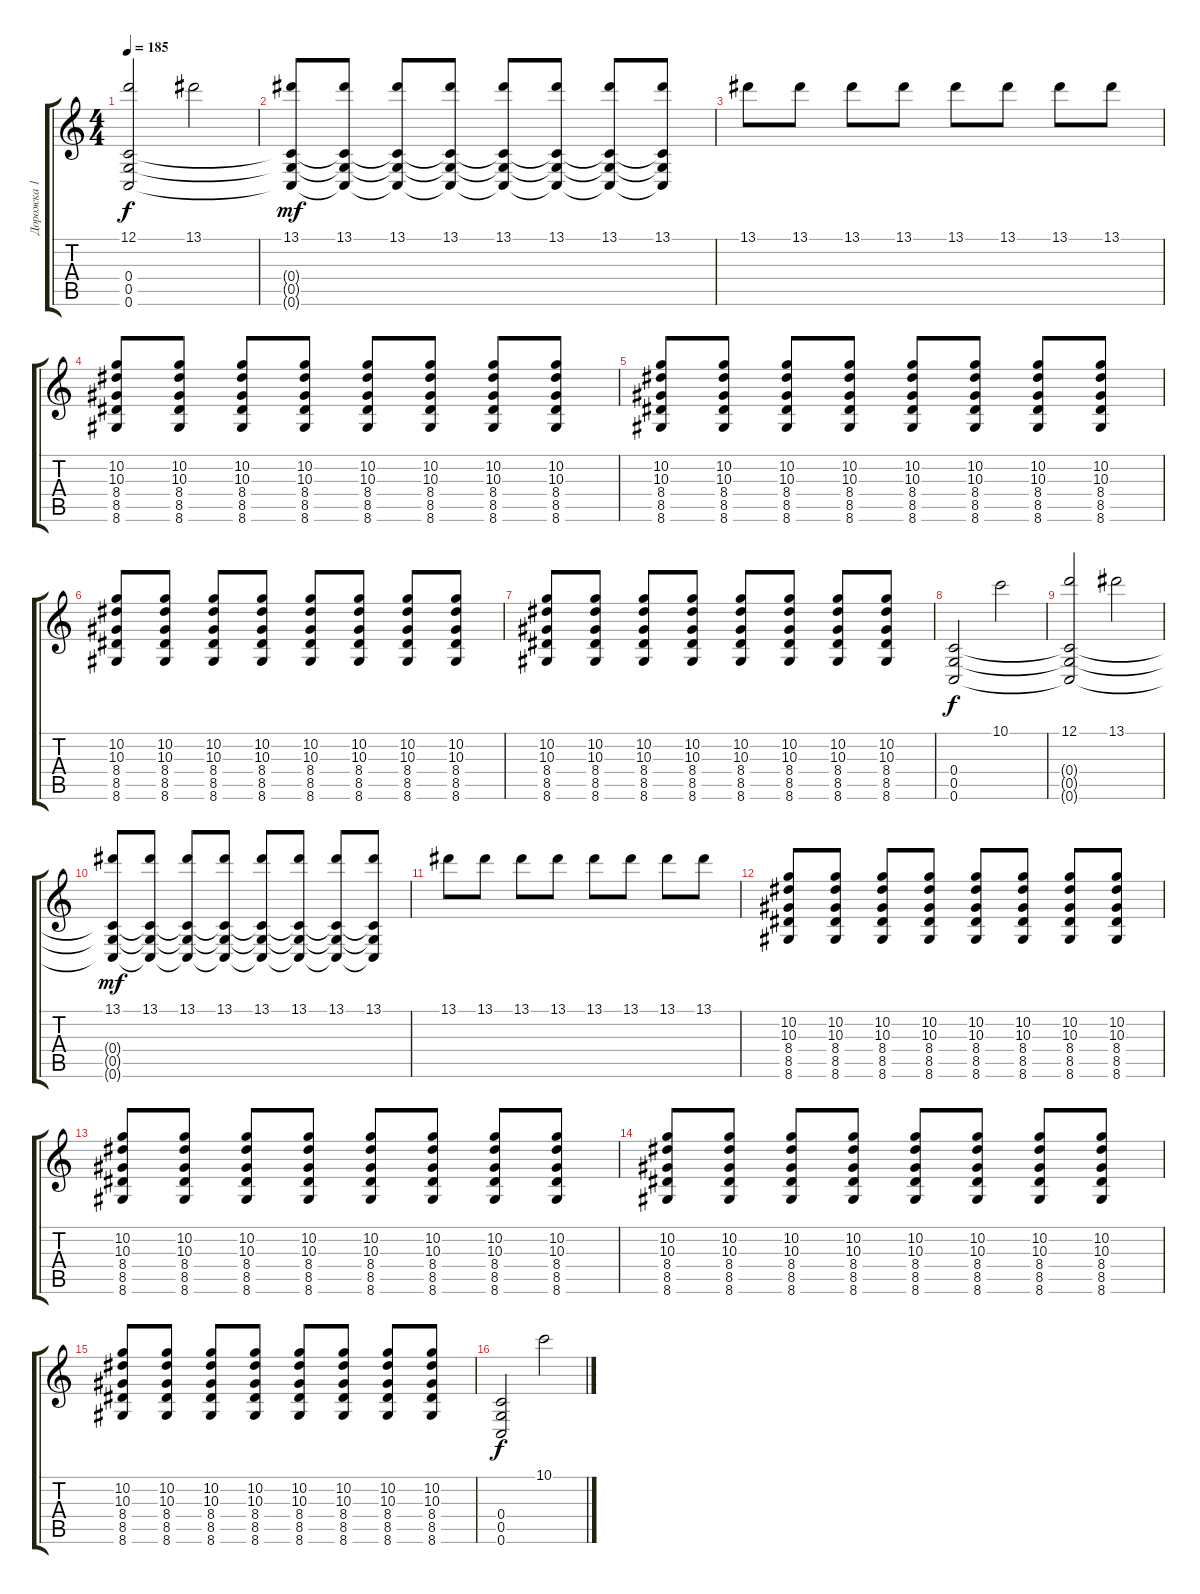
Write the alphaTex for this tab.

\track ("Дорожка 1" "Дорожка 1") {instrument distortionguitar}
\staff {score tabs}
\tuning (D4 A3 F3 C3 G2 C2) {hide}
\ts (4 4)
\tempo 185
\clef g2
\ks c
(12.1 0.4{t} 0.5{t} 0.6{t}).2{dy f} 13.1.2 |
(13.1 0.4{t} 0.5{t} 0.6{t}).8{dy mf} (13.1 0.4{t} 0.5{t} 0.6{t}).8 (13.1 0.4{t} 0.5{t} 0.6{t}).8 (13.1 0.4{t} 0.5{t} 0.6{t}).8 (13.1 0.4{t} 0.5{t} 0.6{t}).8 (13.1 0.4{t} 0.5{t} 0.6{t}).8 (13.1 0.4{t} 0.5{t} 0.6{t}).8 (13.1 0.4{t} 0.5{t} 0.6{t}).8 |
13.1.8 13.1.8 13.1.8 13.1.8 13.1.8 13.1.8 13.1.8 13.1.8 |
(10.2 10.3 8.4 8.5 8.6).8 (10.2 10.3 8.4 8.5 8.6).8 (10.2 10.3 8.4 8.5 8.6).8 (10.2 10.3 8.4 8.5 8.6).8 (10.2 10.3 8.4 8.5 8.6).8 (10.2 10.3 8.4 8.5 8.6).8 (10.2 10.3 8.4 8.5 8.6).8 (10.2 10.3 8.4 8.5 8.6).8 |
(10.2 10.3 8.4 8.5 8.6).8 (10.2 10.3 8.4 8.5 8.6).8 (10.2 10.3 8.4 8.5 8.6).8 (10.2 10.3 8.4 8.5 8.6).8 (10.2 10.3 8.4 8.5 8.6).8 (10.2 10.3 8.4 8.5 8.6).8 (10.2 10.3 8.4 8.5 8.6).8 (10.2 10.3 8.4 8.5 8.6).8 |
(10.2 10.3 8.4 8.5 8.6).8 (10.2 10.3 8.4 8.5 8.6).8 (10.2 10.3 8.4 8.5 8.6).8 (10.2 10.3 8.4 8.5 8.6).8 (10.2 10.3 8.4 8.5 8.6).8 (10.2 10.3 8.4 8.5 8.6).8 (10.2 10.3 8.4 8.5 8.6).8 (10.2 10.3 8.4 8.5 8.6).8 |
(10.2 10.3 8.4 8.5 8.6).8 (10.2 10.3 8.4 8.5 8.6).8 (10.2 10.3 8.4 8.5 8.6).8 (10.2 10.3 8.4 8.5 8.6).8 (10.2 10.3 8.4 8.5 8.6).8 (10.2 10.3 8.4 8.5 8.6).8 (10.2 10.3 8.4 8.5 8.6).8 (10.2 10.3 8.4 8.5 8.6).8 |
(0.4 0.5 0.6).2{dy f} 10.1.2 |
(12.1 0.4{t} 0.5{t} 0.6{t}).2 13.1.2 |
(13.1 0.4{t} 0.5{t} 0.6{t}).8{dy mf} (13.1 0.4{t} 0.5{t} 0.6{t}).8 (13.1 0.4{t} 0.5{t} 0.6{t}).8 (13.1 0.4{t} 0.5{t} 0.6{t}).8 (13.1 0.4{t} 0.5{t} 0.6{t}).8 (13.1 0.4{t} 0.5{t} 0.6{t}).8 (13.1 0.4{t} 0.5{t} 0.6{t}).8 (13.1 0.4{t} 0.5{t} 0.6{t}).8 |
13.1.8 13.1.8 13.1.8 13.1.8 13.1.8 13.1.8 13.1.8 13.1.8 |
(10.2 10.3 8.4 8.5 8.6).8 (10.2 10.3 8.4 8.5 8.6).8 (10.2 10.3 8.4 8.5 8.6).8 (10.2 10.3 8.4 8.5 8.6).8 (10.2 10.3 8.4 8.5 8.6).8 (10.2 10.3 8.4 8.5 8.6).8 (10.2 10.3 8.4 8.5 8.6).8 (10.2 10.3 8.4 8.5 8.6).8 |
(10.2 10.3 8.4 8.5 8.6).8 (10.2 10.3 8.4 8.5 8.6).8 (10.2 10.3 8.4 8.5 8.6).8 (10.2 10.3 8.4 8.5 8.6).8 (10.2 10.3 8.4 8.5 8.6).8 (10.2 10.3 8.4 8.5 8.6).8 (10.2 10.3 8.4 8.5 8.6).8 (10.2 10.3 8.4 8.5 8.6).8 |
(10.2 10.3 8.4 8.5 8.6).8 (10.2 10.3 8.4 8.5 8.6).8 (10.2 10.3 8.4 8.5 8.6).8 (10.2 10.3 8.4 8.5 8.6).8 (10.2 10.3 8.4 8.5 8.6).8 (10.2 10.3 8.4 8.5 8.6).8 (10.2 10.3 8.4 8.5 8.6).8 (10.2 10.3 8.4 8.5 8.6).8 |
(10.2 10.3 8.4 8.5 8.6).8 (10.2 10.3 8.4 8.5 8.6).8 (10.2 10.3 8.4 8.5 8.6).8 (10.2 10.3 8.4 8.5 8.6).8 (10.2 10.3 8.4 8.5 8.6).8 (10.2 10.3 8.4 8.5 8.6).8 (10.2 10.3 8.4 8.5 8.6).8 (10.2 10.3 8.4 8.5 8.6).8 |
(0.4 0.5 0.6).2{dy f} 10.1.2
